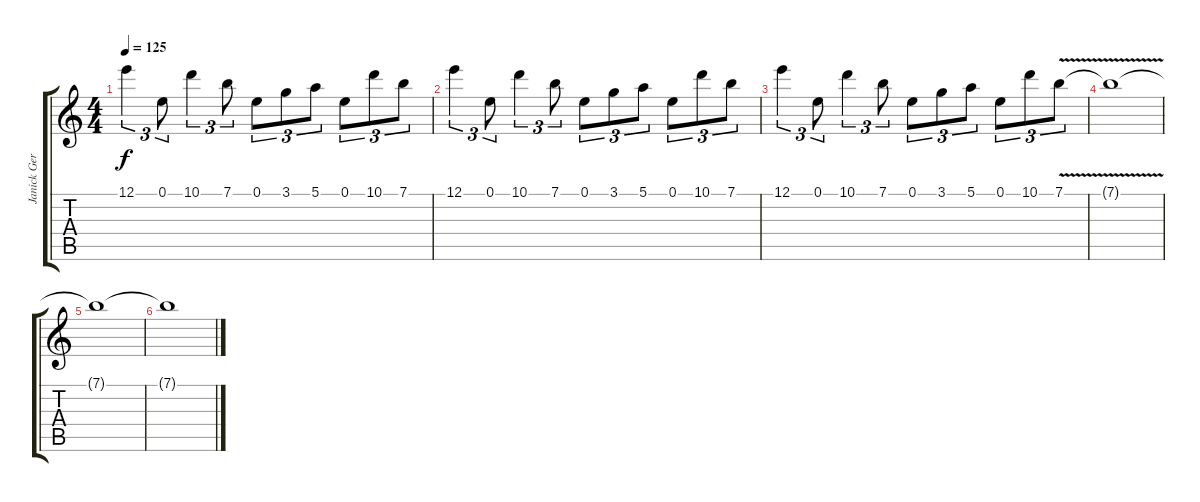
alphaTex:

\track ("Janick Gers" "Janick Ger") {instrument overdrivenguitar}
\staff {score tabs}
\tuning (E4 B3 G3 D3 A2 E2) {hide}
\ts (4 4)
\tempo 125
\clef g2
\ks c
12.1.4{tu (3 2) dy f} 0.1.8{tu (3 2)} 10.1.4{tu (3 2)} 7.1.8{tu (3 2)} 0.1.8{tu (3 2)} 3.1.8{tu (3 2)} 5.1.8{tu (3 2)} 0.1.8{tu (3 2)} 10.1.8{tu (3 2)} 7.1.8{tu (3 2)} |
12.1.4{tu (3 2)} 0.1.8{tu (3 2)} 10.1.4{tu (3 2)} 7.1.8{tu (3 2)} 0.1.8{tu (3 2)} 3.1.8{tu (3 2)} 5.1.8{tu (3 2)} 0.1.8{tu (3 2)} 10.1.8{tu (3 2)} 7.1.8{tu (3 2)} |
12.1.4{tu (3 2)} 0.1.8{tu (3 2)} 10.1.4{tu (3 2)} 7.1.8{tu (3 2)} 0.1.8{tu (3 2)} 3.1.8{tu (3 2)} 5.1.8{tu (3 2)} 0.1.8{tu (3 2)} 10.1.8{tu (3 2)} 7.1{v}.8{tu (3 2)} |
7.1{t}.1 |
7.1{t}.1 |
7.1{t}.1
